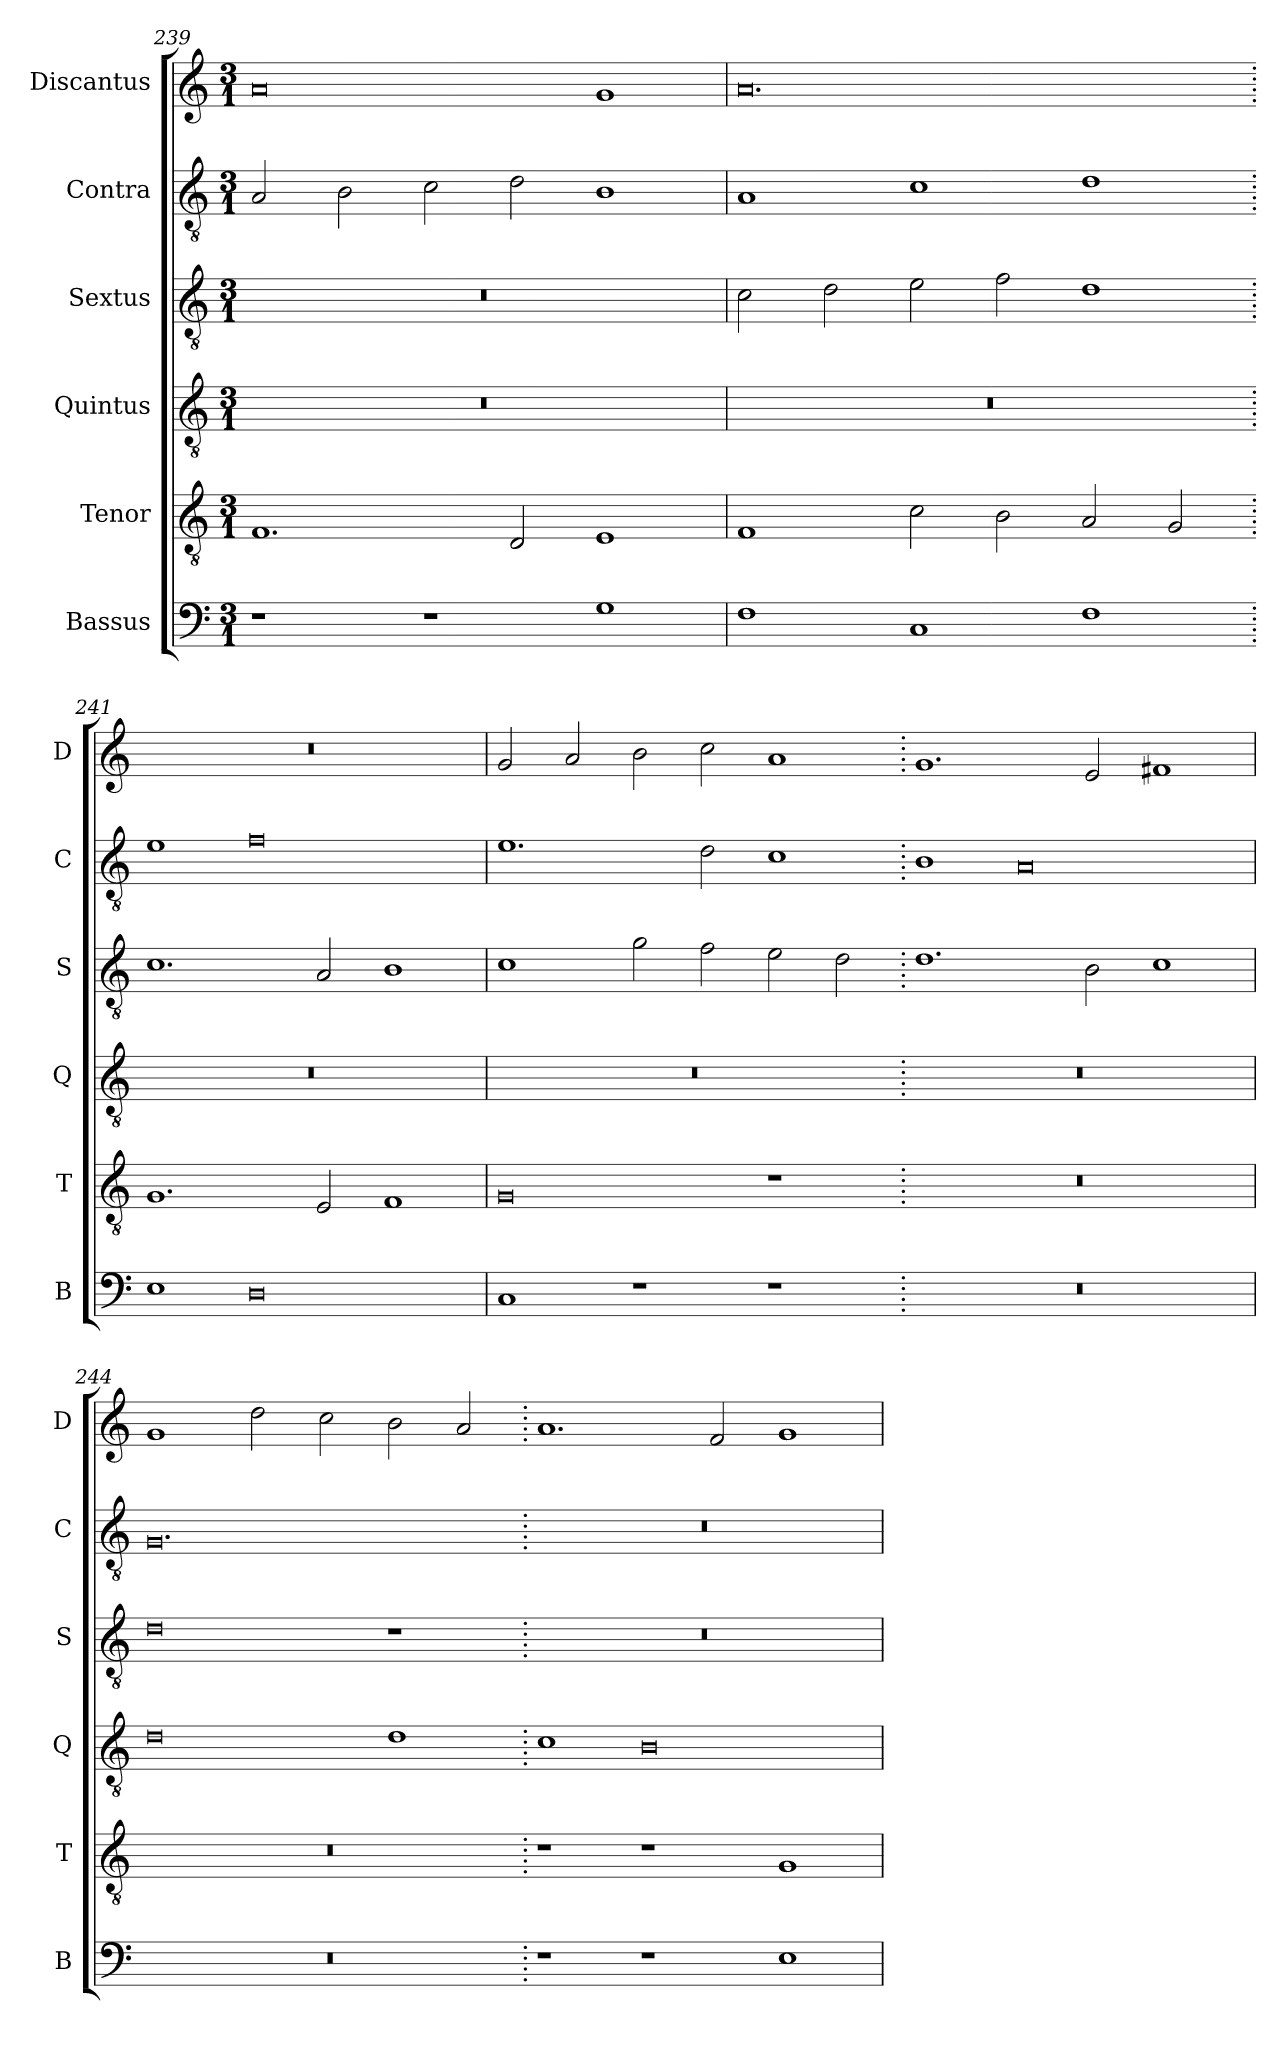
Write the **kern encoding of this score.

**kern	**kern	**kern	**kern	**kern	**kern
*part6	*part5	*part4	*part3	*part2	*part1
*staff6	*staff5	*staff4	*staff3	*staff2	*staff1
*I"Bassus	*I"Tenor	*I"Quintus	*I"Sextus	*I"Contra	*I"Discantus
*I'B	*I'T	*I'Q	*I'S	*I'C	*I'D
*clefF4	*clefGv2	*clefGv2	*clefGv2	*clefGv2	*clefG2
*k[]	*k[]	*k[]	*k[]	*k[]	*k[]
*M3/1	*M3/1	*M3/1	*M3/1	*M3/1	*M3/1
=239	=239	=239	=239	=239	=239
1r	1.F	0.r	0.r	2A/	0a
.	.	.	.	2B\	.
1r	.	.	.	2c\	.
.	2D/	.	.	2d\	.
1G	1E	.	.	1B	1g
=240	=240	=240	=240	=240	=240
1F	1F	0.r	2c\	1A	0.a
.	.	.	2d\	.	.
1C	2c\	.	2e\	1c	.
.	2B\	.	2f\	.	.
1F	2A/	.	1d	1d	.
.	2G/	.	.	.	.
=241.	=241.	=241.	=241.	=241.	=241.
1E	1.G	0.r	1.c	1e	0.r
0D	.	.	.	0f	.
.	2E/	.	2A/	.	.
.	1F	.	1B	.	.
=242	=242	=242	=242	=242	=242
1C	0G	0.r	1c	1.e	2g/
.	.	.	.	.	2a/
1r	.	.	2g\	.	2b\
.	.	.	2f\	2d\	2cc\
1r	1r	.	2e\	1c	1a
.	.	.	2d\	.	.
=243.	=243.	=243.	=243.	=243.	=243.
0.r	0.r	0.r	1.d	1B	1.g
.	.	.	.	0A	.
.	.	.	2B\	.	2e/
.	.	.	1c	.	1f#X
=244	=244	=244	=244	=244	=244
0.r	0.r	0d	0d	0.G	1g
.	.	.	.	.	2dd\
.	.	.	.	.	2cc\
.	.	1d	1r	.	2b\
.	.	.	.	.	2a/
=245.	=245.	=245.	=245.	=245.	=245.
1r	1r	1c	0.r	0.r	1.a
1r	1r	0B	.	.	.
.	.	.	.	.	2f/
1E	1G	.	.	.	1g
=	=	=	=	=	=
*-	*-	*-	*-	*-	*-
